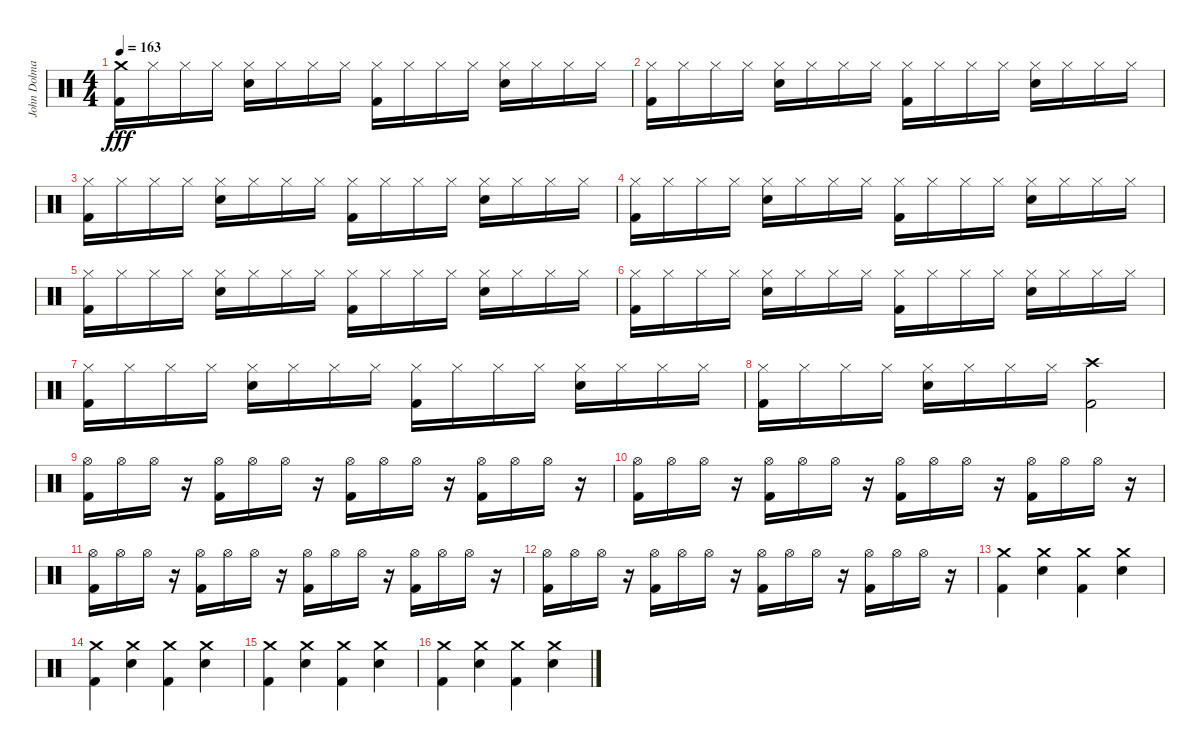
\track ("John Dolmayan" "John Dolma") {instrument percussion}
\staff {score}
\articulation defaults
\ts (4 4)
\tempo 163
\clef neutral
\ks c
("Crash medium (hit)" "Kick (hit) 2").16{dy fff} "Hi-Hat (closed)".16 "Hi-Hat (closed)".16 "Hi-Hat (closed)".16 ("Hi-Hat (closed)" "Electric Snare (hit)").16 "Hi-Hat (closed)".16 "Hi-Hat (closed)".16 "Hi-Hat (closed)".16 ("Hi-Hat (closed)" "Kick (hit) 2").16 "Hi-Hat (closed)".16 "Hi-Hat (closed)".16 "Hi-Hat (closed)".16 ("Hi-Hat (closed)" "Electric Snare (hit)").16 "Hi-Hat (closed)".16 "Hi-Hat (closed)".16 "Hi-Hat (closed)".16 |
("Hi-Hat (closed)" "Kick (hit) 2").16 "Hi-Hat (closed)".16 "Hi-Hat (closed)".16 "Hi-Hat (closed)".16 ("Hi-Hat (closed)" "Electric Snare (hit)").16 "Hi-Hat (closed)".16 "Hi-Hat (closed)".16 "Hi-Hat (closed)".16 ("Hi-Hat (closed)" "Kick (hit) 2").16 "Hi-Hat (closed)".16 "Hi-Hat (closed)".16 "Hi-Hat (closed)".16 ("Hi-Hat (closed)" "Electric Snare (hit)").16 "Hi-Hat (closed)".16 "Hi-Hat (closed)".16 "Hi-Hat (closed)".16 |
("Hi-Hat (closed)" "Kick (hit) 2").16 "Hi-Hat (closed)".16 "Hi-Hat (closed)".16 "Hi-Hat (closed)".16 ("Hi-Hat (closed)" "Electric Snare (hit)").16 "Hi-Hat (closed)".16 "Hi-Hat (closed)".16 "Hi-Hat (closed)".16 ("Hi-Hat (closed)" "Kick (hit) 2").16 "Hi-Hat (closed)".16 "Hi-Hat (closed)".16 "Hi-Hat (closed)".16 ("Hi-Hat (closed)" "Electric Snare (hit)").16 "Hi-Hat (closed)".16 "Hi-Hat (closed)".16 "Hi-Hat (closed)".16 |
("Hi-Hat (closed)" "Kick (hit) 2").16 "Hi-Hat (closed)".16 "Hi-Hat (closed)".16 "Hi-Hat (closed)".16 ("Hi-Hat (closed)" "Electric Snare (hit)").16 "Hi-Hat (closed)".16 "Hi-Hat (closed)".16 "Hi-Hat (closed)".16 ("Hi-Hat (closed)" "Kick (hit) 2").16 "Hi-Hat (closed)".16 "Hi-Hat (closed)".16 "Hi-Hat (closed)".16 ("Hi-Hat (closed)" "Electric Snare (hit)").16 "Hi-Hat (closed)".16 "Hi-Hat (closed)".16 "Hi-Hat (closed)".16 |
("Hi-Hat (closed)" "Kick (hit) 2").16 "Hi-Hat (closed)".16 "Hi-Hat (closed)".16 "Hi-Hat (closed)".16 ("Hi-Hat (closed)" "Electric Snare (hit)").16 "Hi-Hat (closed)".16 "Hi-Hat (closed)".16 "Hi-Hat (closed)".16 ("Hi-Hat (closed)" "Kick (hit) 2").16 "Hi-Hat (closed)".16 "Hi-Hat (closed)".16 "Hi-Hat (closed)".16 ("Hi-Hat (closed)" "Electric Snare (hit)").16 "Hi-Hat (closed)".16 "Hi-Hat (closed)".16 "Hi-Hat (closed)".16 |
("Hi-Hat (closed)" "Kick (hit) 2").16 "Hi-Hat (closed)".16 "Hi-Hat (closed)".16 "Hi-Hat (closed)".16 ("Hi-Hat (closed)" "Electric Snare (hit)").16 "Hi-Hat (closed)".16 "Hi-Hat (closed)".16 "Hi-Hat (closed)".16 ("Hi-Hat (closed)" "Kick (hit) 2").16 "Hi-Hat (closed)".16 "Hi-Hat (closed)".16 "Hi-Hat (closed)".16 ("Hi-Hat (closed)" "Electric Snare (hit)").16 "Hi-Hat (closed)".16 "Hi-Hat (closed)".16 "Hi-Hat (closed)".16 |
("Hi-Hat (closed)" "Kick (hit) 2").16 "Hi-Hat (closed)".16 "Hi-Hat (closed)".16 "Hi-Hat (closed)".16 ("Hi-Hat (closed)" "Electric Snare (hit)").16 "Hi-Hat (closed)".16 "Hi-Hat (closed)".16 "Hi-Hat (closed)".16 ("Hi-Hat (closed)" "Kick (hit) 2").16 "Hi-Hat (closed)".16 "Hi-Hat (closed)".16 "Hi-Hat (closed)".16 ("Hi-Hat (closed)" "Electric Snare (hit)").16 "Hi-Hat (closed)".16 "Hi-Hat (closed)".16 "Hi-Hat (closed)".16 |
("Hi-Hat (closed)" "Kick (hit) 2").16 "Hi-Hat (closed)".16 "Hi-Hat (closed)".16 "Hi-Hat (closed)".16 ("Hi-Hat (closed)" "Electric Snare (hit)").16 "Hi-Hat (closed)".16 "Hi-Hat (closed)".16 "Hi-Hat (closed)".16 ("Crash high (hit)" "Kick (hit) 2").2 |
("Hi-Hat (open)" "Kick (hit) 2").16 "Hi-Hat (open)".16 "Hi-Hat (open)".16 r.16 ("Hi-Hat (open)" "Kick (hit) 2").16 "Hi-Hat (open)".16 "Hi-Hat (open)".16 r.16 ("Hi-Hat (open)" "Kick (hit) 2").16 "Hi-Hat (open)".16 "Hi-Hat (open)".16 r.16 ("Hi-Hat (open)" "Kick (hit) 2").16 "Hi-Hat (open)".16 "Hi-Hat (open)".16 r.16 |
("Hi-Hat (open)" "Kick (hit) 2").16 "Hi-Hat (open)".16 "Hi-Hat (open)".16 r.16 ("Hi-Hat (open)" "Kick (hit) 2").16 "Hi-Hat (open)".16 "Hi-Hat (open)".16 r.16 ("Hi-Hat (open)" "Kick (hit) 2").16 "Hi-Hat (open)".16 "Hi-Hat (open)".16 r.16 ("Hi-Hat (open)" "Kick (hit) 2").16 "Hi-Hat (open)".16 "Hi-Hat (open)".16 r.16 |
("Hi-Hat (open)" "Kick (hit) 2").16 "Hi-Hat (open)".16 "Hi-Hat (open)".16 r.16 ("Hi-Hat (open)" "Kick (hit) 2").16 "Hi-Hat (open)".16 "Hi-Hat (open)".16 r.16 ("Hi-Hat (open)" "Kick (hit) 2").16 "Hi-Hat (open)".16 "Hi-Hat (open)".16 r.16 ("Hi-Hat (open)" "Kick (hit) 2").16 "Hi-Hat (open)".16 "Hi-Hat (open)".16 r.16 |
("Hi-Hat (open)" "Kick (hit) 2").16 "Hi-Hat (open)".16 "Hi-Hat (open)".16 r.16 ("Hi-Hat (open)" "Kick (hit) 2").16 "Hi-Hat (open)".16 "Hi-Hat (open)".16 r.16 ("Hi-Hat (open)" "Kick (hit) 2").16 "Hi-Hat (open)".16 "Hi-Hat (open)".16 r.16 ("Hi-Hat (open)" "Kick (hit) 2").16 "Hi-Hat (open)".16 "Hi-Hat (open)".16 r.16 |
("Crash medium (hit)" "Kick (hit) 2").4 ("Crash medium (hit)" "Electric Snare (hit)").4 ("Crash medium (hit)" "Kick (hit) 2").4 ("Crash medium (hit)" "Electric Snare (hit)").4 |
("Crash medium (hit)" "Kick (hit) 2").4 ("Crash medium (hit)" "Electric Snare (hit)").4 ("Crash medium (hit)" "Kick (hit) 2").4 ("Crash medium (hit)" "Electric Snare (hit)").4 |
("Crash medium (hit)" "Kick (hit) 2").4 ("Crash medium (hit)" "Electric Snare (hit)").4 ("Crash medium (hit)" "Kick (hit) 2").4 ("Crash medium (hit)" "Electric Snare (hit)").4 |
("Crash medium (hit)" "Kick (hit) 2").4 ("Crash medium (hit)" "Electric Snare (hit)").4 ("Crash medium (hit)" "Kick (hit) 2").4 ("Crash medium (hit)" "Electric Snare (hit)").4
